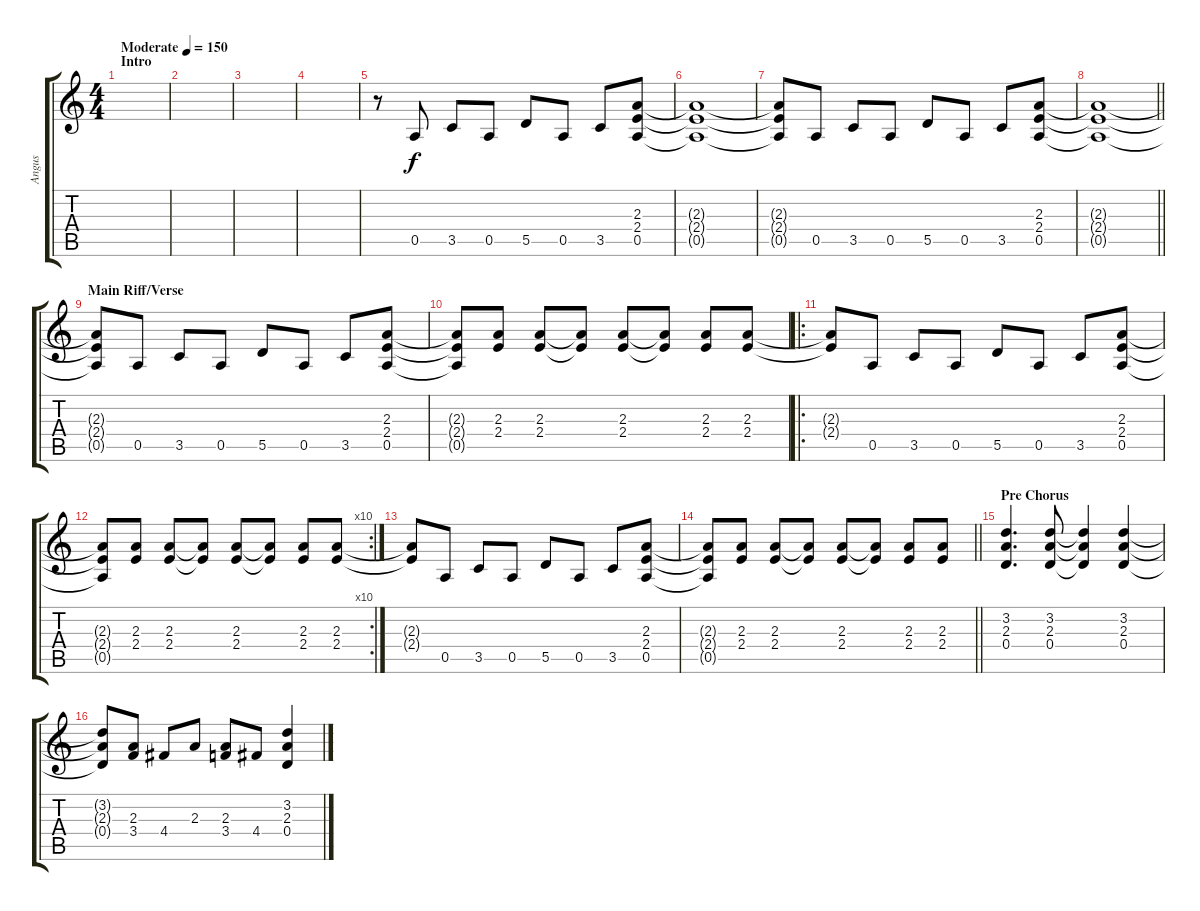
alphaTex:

\track ("Angus" "Angus") {instrument overdrivenguitar}
\staff {score tabs}
\tuning (E4 B3 G3 D3 A2 E2) {hide}
\ts (4 4)
\section ("" "Intro")
\tempo (150 "Moderate")
\clef g2
\ks c
|
|
|
|
r.8 0.5.8 3.5.8 0.5.8 5.5.8 0.5.8 3.5.8 (2.3 2.4 0.5).8 |
(2.3{t} 2.4{t} 0.5{t}).1 |
(2.3{t} 2.4{t} 0.5{t}).8 0.5.8 3.5.8 0.5.8 5.5.8 0.5.8 3.5.8 (2.3 2.4 0.5).8 |
\barLineRight lightlight
(2.3{t} 2.4{t} 0.5{t}).1 |
\section ("" "Main Riff/Verse")
(2.3{t} 2.4{t} 0.5{t}).8 0.5.8 3.5.8 0.5.8 5.5.8 0.5.8 3.5.8 (2.3 2.4 0.5).8 |
(2.3{t} 2.4{t} 0.5{t}).8 (2.3 2.4).8 (2.3 2.4).8 (2.3{t} 2.4{t}).8 (2.3 2.4).8 (2.3{t} 2.4{t}).8 (2.3 2.4).8 (2.3 2.4).8 |
\ro
(2.3{t} 2.4{t}).8 0.5.8 3.5.8 0.5.8 5.5.8 0.5.8 3.5.8 (2.3 2.4 0.5).8 |
\rc 10
(2.3{t} 2.4{t} 0.5{t}).8 (2.3 2.4).8 (2.3 2.4).8 (2.3{t} 2.4{t}).8 (2.3 2.4).8 (2.3{t} 2.4{t}).8 (2.3 2.4).8 (2.3 2.4).8 |
(2.3{t} 2.4{t}).8 0.5.8 3.5.8 0.5.8 5.5.8 0.5.8 3.5.8 (2.3 2.4 0.5).8 |
\barLineRight lightlight
(2.3{t} 2.4{t} 0.5{t}).8 (2.3 2.4).8 (2.3 2.4).8 (2.3{t} 2.4{t}).8 (2.3 2.4).8 (2.3{t} 2.4{t}).8 (2.3 2.4).8 (2.3 2.4).8 |
\section ("" "Pre Chorus")
(3.2 2.3 0.4).4{d} (3.2 2.3 0.4).8 (3.2{t} 2.3{t} 0.4{t}).4 (3.2 2.3 0.4).4 |
(3.2{t} 2.3{t} 0.4{t}).8 (2.3 3.4).8 4.4.8 2.3.8 (2.3 3.4).8 4.4.8 (3.2 2.3 0.4).4
